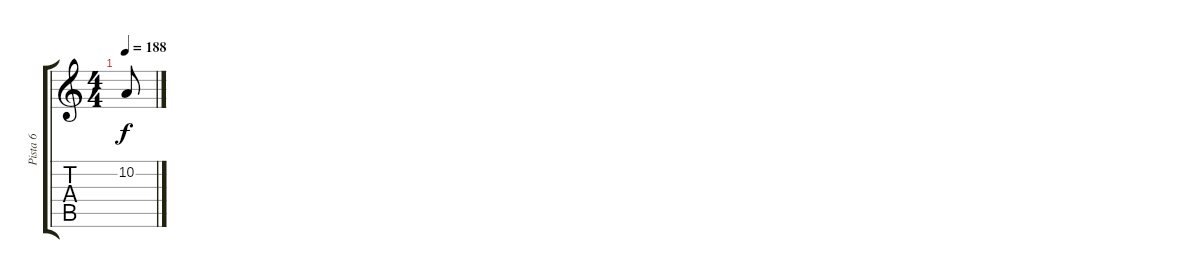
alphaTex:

\track ("Pista 6" "Pista 6") {instrument trombone}
\staff {score tabs}
\tuning (E4 B3 G3 D3 A2 E2) {hide}
\ts (4 4)
\tempo 188
\clef g2
\ks c
10.2.8{dy f}
